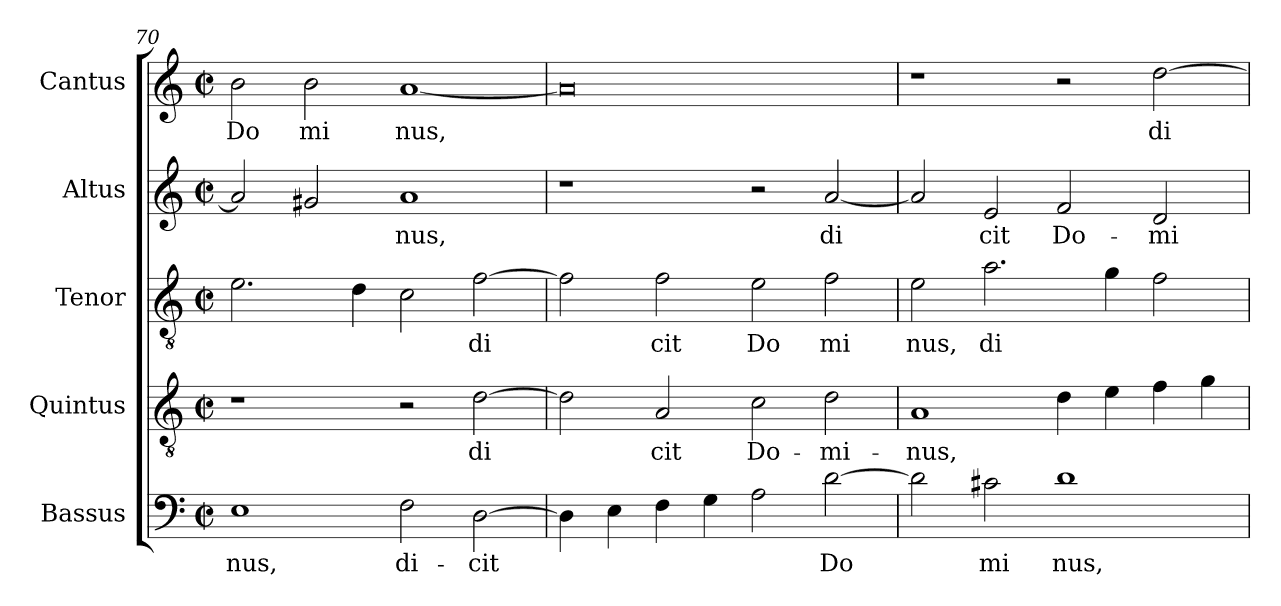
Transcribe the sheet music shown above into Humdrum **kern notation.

**kern	**text	**kern	**text	**kern	**text	**kern	**text	**kern	**text
*part5	*part5	*part4	*part4	*part3	*part3	*part2	*part2	*part1	*part1
*staff5	*staff5	*staff4	*staff4	*staff3	*staff3	*staff2	*staff2	*staff1	*staff1
*I"Bassus	*	*I"Quintus	*	*I"Tenor	*	*I"Altus	*	*I"Cantus	*
*clefF4	*	*clefGv2	*	*clefGv2	*	*clefG2	*	*clefG2	*
*k[]	*	*k[]	*	*k[]	*	*k[]	*	*k[]	*
*C:	*	*C:	*	*C:	*	*C:	*	*C:	*
*M2/2	*	*M2/2	*	*M2/2	*	*M2/2	*	*M2/2	*
*met(c|)	*	*met(c|)	*	*met(c|)	*	*met(c|)	*	*met(c|)	*
=70	=70	=70	=70	=70	=70	=70	=70	=70	=70
!	!LO:LY:b:cj	!	!	!	!LO:LY:b:cj	!	!LO:LY:b:cj	!	!LO:LY:b:cj
1E	-nus,	1r	.	2.e\	.	2a/]	--	2b\	Do
!	!	!	!	!	!	!	!LO:LY:b:cj	!	!LO:LY:b:cj
.	.	.	.	.	.	2g#/	--	2b\	mi
!	!	!	!	!	!LO:LY:b:cj	!	!	!	!
.	.	.	.	4d\	.	.	.	.	.
!	!LO:LY:b:cj	!	!	!	!LO:LY:b:cj	!	!LO:LY:b:cj	!	!LO:LY:b:cj
2F\	di-	2r	.	2c\	.	1a	-nus,	[<1a	nus,
!	!LO:LY:b:cj	!	!LO:LY:b:cj	!	!LO:LY:b:cj	!	!	!	!
[>2D\	-cit	[>2d\	di-	[>2f\	di	.	.	.	.
=71	=71	=71	=71	=71	=71	=71	=71	=71	=71
!	!LO:LY:b:cj	!	!LO:LY:b:cj	!	!LO:LY:b:cj	!	!	!	!LO:LY:b:cj
4D\]	.	2d\]	--	2f\]	.	1r	.	0a]	.
!	!LO:LY:b:cj	!	!	!	!	!	!	!	!
4E\	.	.	.	.	.	.	.	.	.
!	!LO:LY:b:cj	!	!LO:LY:b:cj	!	!LO:LY:b:cj	!	!	!	!
4F\	.	2A/	-cit	2f\	cit	.	.	.	.
!	!LO:LY:b:cj	!	!	!	!	!	!	!	!
4G\	.	.	.	.	.	.	.	.	.
!	!LO:LY:b:cj	!	!LO:LY:b:cj	!	!LO:LY:b:cj	!	!	!	!
2A\	.	2c\	Do-	2e\	Do	2r	.	.	.
!	!LO:LY:b:cj	!	!LO:LY:b:cj	!	!LO:LY:b:cj	!	!LO:LY:b:cj	!	!
[>2d\	Do-	2d\	-mi-	2f\	mi	[<2a/	di-	.	.
=72	=72	=72	=72	=72	=72	=72	=72	=72	=72
!	!LO:LY:b:cj	!	!LO:LY:b:cj	!	!LO:LY:b:cj	!	!LO:LY:b:cj	!	!
2d\]	--	1A	-nus,	2e\	nus,	2a/]	--	1r	.
!	!LO:LY:b:cj	!	!	!	!LO:LY:b:cj	!	!LO:LY:b:cj	!	!
2c#\	-mi	.	.	2.a\	di	2e/	-cit	.	.
!	!LO:LY:b:cj	!	!LO:LY:b:cj	!	!	!	!LO:LY:b:cj	!	!
1d	nus,	4d\	.	.	.	2f/	Do-	2r	.
!	!	!	!LO:LY:b:cj	!	!LO:LY:b:cj	!	!	!	!
.	.	4e\	.	4g\	.	.	.	.	.
!	!	!	!LO:LY:b:cj	!	!LO:LY:b:cj	!	!LO:LY:b:cj	!	!LO:LY:b:cj
.	.	4f\	.	2f\	.	2d/	-mi-	[>2dd\	di
!	!	!	!LO:LY:b:cj	!	!	!	!	!	!
.	.	4g\	.	.	.	.	.	.	.
=	=	=	=	=	=	=	=	=	=
*-	*-	*-	*-	*-	*-	*-	*-	*-	*-
